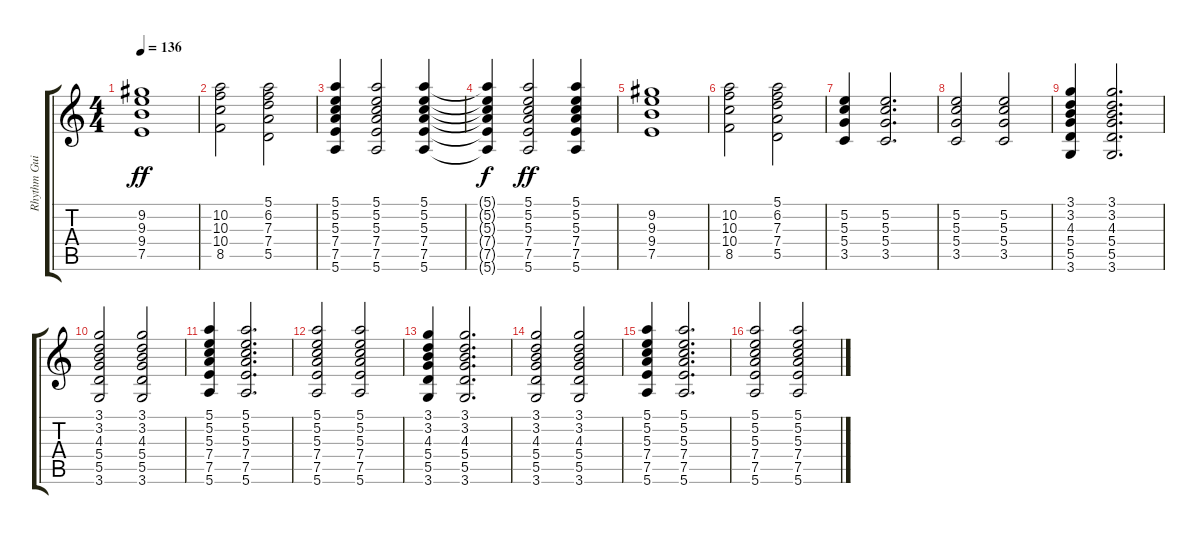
\track ("Rhythm Guitar" "Rhythm Gui") {instrument overdrivenguitar}
\staff {score tabs}
\tuning (E4 B3 G3 D3 A2 E2) {hide}
\ts (4 4)
\tempo 136
\clef g2
\ks c
(9.2 9.3 9.4 7.5).1{dy ff} |
(10.2 10.3 10.4 8.5).2 (5.1 6.2 7.3 7.4 5.5).2 |
(5.1 5.2 5.3 7.4 7.5 5.6).4 (5.1 5.2 5.3 7.4 7.5 5.6).2 (5.1 5.2 5.3 7.4 7.5 5.6).4 |
(5.1{t} 5.2{t} 5.3{t} 7.4{t} 7.5{t} 5.6{t}).4{dy f} (5.1 5.2 5.3 7.4 7.5 5.6).2{dy ff} (5.1 5.2 5.3 7.4 7.5 5.6).4 |
(9.2 9.3 9.4 7.5).1 |
(10.2 10.3 10.4 8.5).2 (5.1 6.2 7.3 7.4 5.5).2 |
(5.2 5.3 5.4 3.5).4 (5.2 5.3 5.4 3.5).2{d} |
(5.2 5.3 5.4 3.5).2 (5.2 5.3 5.4 3.5).2 |
(3.1 3.2 4.3 5.4 5.5 3.6).4 (3.1 3.2 4.3 5.4 5.5 3.6).2{d} |
(3.1 3.2 4.3 5.4 5.5 3.6).2 (3.1 3.2 4.3 5.4 5.5 3.6).2 |
(5.1 5.2 5.3 7.4 7.5 5.6).4 (5.1 5.2 5.3 7.4 7.5 5.6).2{d} |
(5.1 5.2 5.3 7.4 7.5 5.6).2 (5.1 5.2 5.3 7.4 7.5 5.6).2 |
(3.1 3.2 4.3 5.4 5.5 3.6).4 (3.1 3.2 4.3 5.4 5.5 3.6).2{d} |
(3.1 3.2 4.3 5.4 5.5 3.6).2 (3.1 3.2 4.3 5.4 5.5 3.6).2 |
(5.1 5.2 5.3 7.4 7.5 5.6).4 (5.1 5.2 5.3 7.4 7.5 5.6).2{d} |
(5.1 5.2 5.3 7.4 7.5 5.6).2 (5.1 5.2 5.3 7.4 7.5 5.6).2
